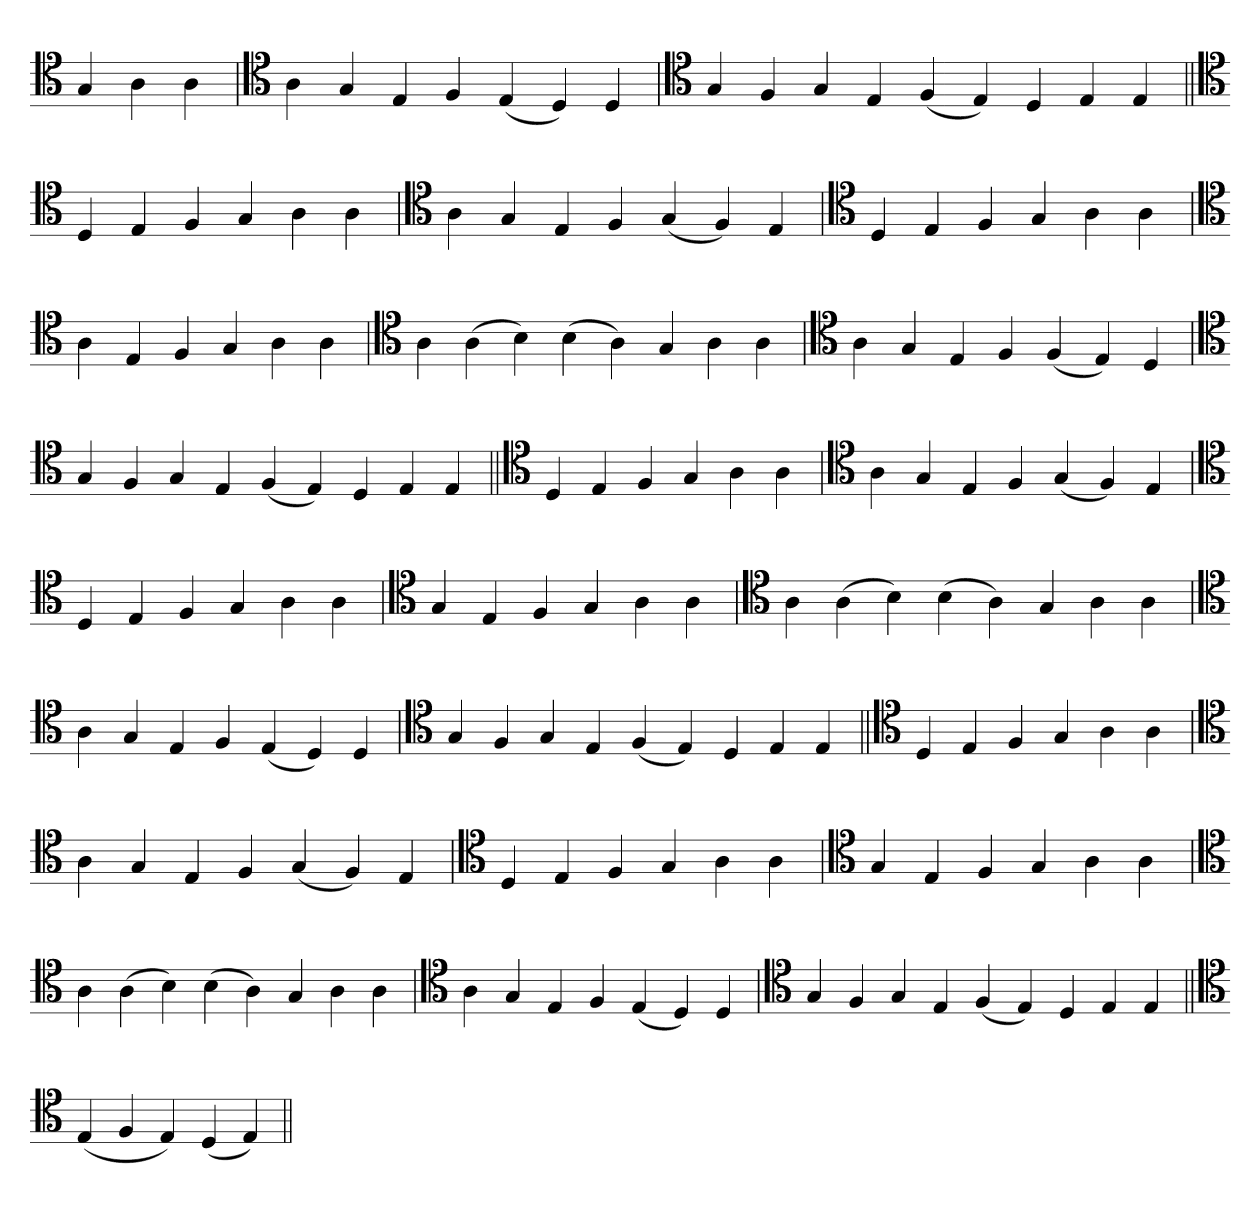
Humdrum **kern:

**kern
*part1
*staff1
*clefC4
=
4G
4A
4A
=`
*clefC4
4A
4G
4E
4F
(4E
4D)
4D
='
*clefC4
4G
4F
4G
4E
(4F
4E)
4D
4E
4E
=||
*clefC4
4D
4E
4F
4G
4A
4A
=`
*clefC4
4A
4G
4E
4F
(4G
4F)
4E
='
*clefC4
4D
4E
4F
4G
4A
4A
=`
*clefC4
4A
4E
4F
4G
4A
4A
=
*clefC4
4A
(4A
4B)
(4B
4A)
4G
4A
4A
=`
*clefC4
4A
4G
4E
4F
(4F
4E)
4D
='
*clefC4
4G
4F
4G
4E
(4F
4E)
4D
4E
4E
=||
*clefC4
4D
4E
4F
4G
4A
4A
=`
*clefC4
4A
4G
4E
4F
(4G
4F)
4E
='
*clefC4
4D
4E
4F
4G
4A
4A
=`
*clefC4
4G
4E
4F
4G
4A
4A
=
*clefC4
4A
(4A
4B)
(4B
4A)
4G
4A
4A
=`
*clefC4
4A
4G
4E
4F
(4E
4D)
4D
='
*clefC4
4G
4F
4G
4E
(4F
4E)
4D
4E
4E
=||
*clefC4
4D
4E
4F
4G
4A
4A
=`
*clefC4
4A
4G
4E
4F
(4G
4F)
4E
='
*clefC4
4D
4E
4F
4G
4A
4A
=`
*clefC4
4G
4E
4F
4G
4A
4A
=
*clefC4
4A
(4A
4B)
(4B
4A)
4G
4A
4A
=`
*clefC4
4A
4G
4E
4F
(4E
4D)
4D
='
*clefC4
4G
4F
4G
4E
(4F
4E)
4D
4E
4E
=||
*clefC4
(4E
4F
4E)
(4D
4E)
=||
*-
